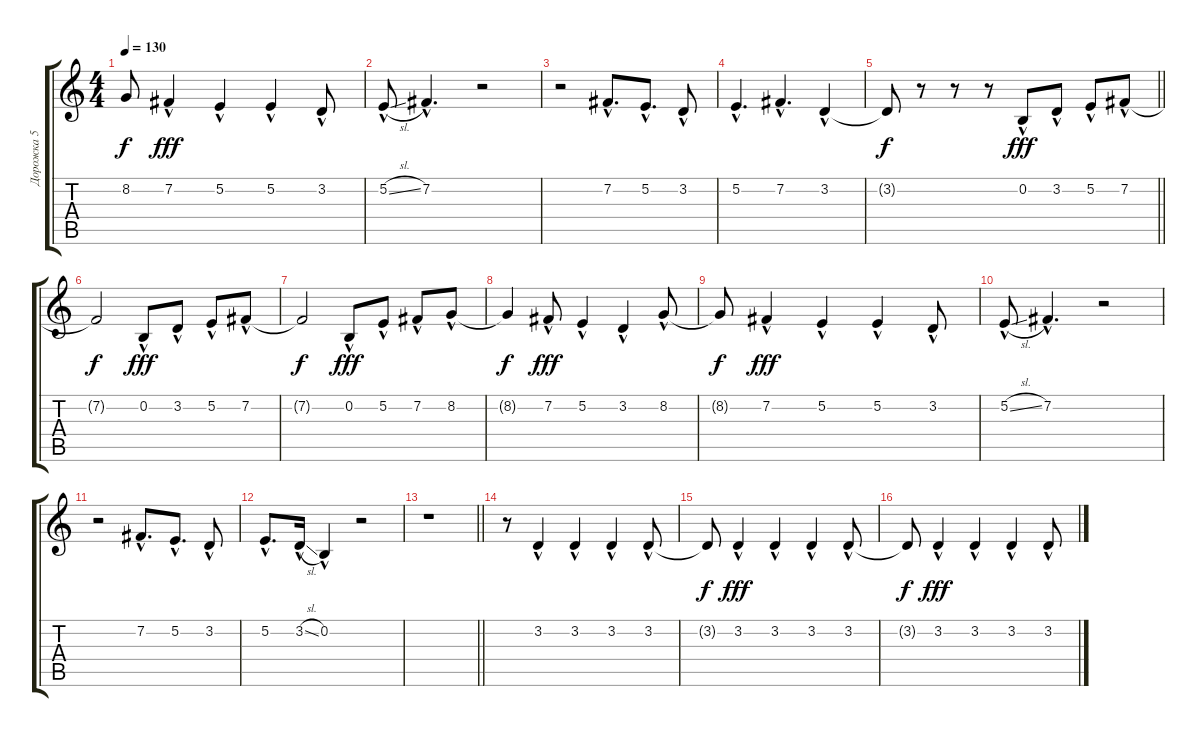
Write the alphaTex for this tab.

\track ("Дорожка 5" "Дорожка 5") {instrument lead2sawtooth}
\staff {score tabs}
\tuning (E4 B3 G3 D3 A2 E2) {hide}
\ts (4 4)
\tempo 130
\clef g2
\ks c
8.2{t}.8{dy f} 7.2{hac}.4{dy fff} 5.2{hac}.4 5.2{hac}.4 3.2{hac}.8 |
5.2{sl hac}.8 7.2{hac}.4{d} r.2 |
r.2 7.2{hac}.8{d} 5.2{hac}.8{d} 3.2{hac}.8 |
5.2{hac}.4{d} 7.2{hac}.4{d} 3.2{hac}.4 |
\barLineRight lightlight
3.2{t}.8{dy f} r.8 r.8 r.8 0.2{hac}.8{dy fff} 3.2{hac}.8 5.2{hac}.8 7.2{hac}.8 |
7.2{t}.2{dy f} 0.2{hac}.8{dy fff} 3.2{hac}.8 5.2{hac}.8 7.2{hac}.8 |
7.2{t}.2{dy f} 0.2{hac}.8{dy fff} 5.2{hac}.8 7.2{hac}.8 8.2{hac}.8 |
8.2{t}.4{dy f} 7.2{hac}.8{dy fff} 5.2{hac}.4 3.2{hac}.4 8.2{hac}.8 |
8.2{t}.8{dy f} 7.2{hac}.4{dy fff} 5.2{hac}.4 5.2{hac}.4 3.2{hac}.8 |
5.2{sl hac}.8 7.2{hac}.4{d} r.2 |
r.2 7.2{hac}.8{d} 5.2{hac}.8{d} 3.2{hac}.8 |
5.2{hac}.8{d} 3.2{sl hac}.16 0.2{hac}.4 r.2 |
\barLineRight lightlight
r.1 |
r.8 3.2{hac}.4 3.2{hac}.4 3.2{hac}.4 3.2{hac}.8 |
3.2{t}.8{dy f} 3.2{hac}.4{dy fff} 3.2{hac}.4 3.2{hac}.4 3.2{hac}.8 |
3.2{t}.8{dy f} 3.2{hac}.4{dy fff} 3.2{hac}.4 3.2{hac}.4 3.2{sl hac}.8
